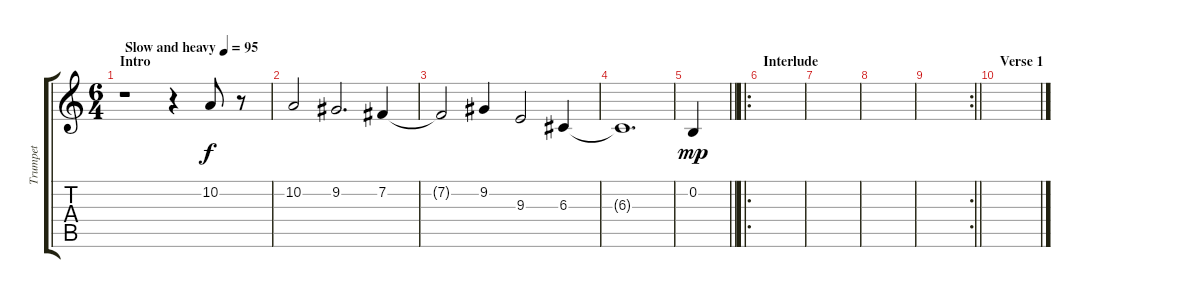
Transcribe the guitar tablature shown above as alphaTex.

\track ("Trumpet" "Trumpet") {instrument trumpet}
\staff {score tabs}
\tuning (E4 B3 G3 D3 A2 E2) {hide}
\ts (6 4)
\section ("" "Intro")
\tempo (95 "Slow and heavy")
\clef g2
\ks c
r.1{dy f instrument trumpet} r.4 10.2.8 r.8 |
10.2.2 9.2.2{d} 7.2.4 |
7.2{t}.2 9.2.4 9.3.2 6.3.4 |
6.3{t}.1{d volume 0} |
\barLineRight lightlight
0.2.4{dy mp volume 11} |
\ro
\section ("" "Interlude")
|
|
|
\rc 2
\barLineRight lightlight
|
\section ("" "Verse 1")
